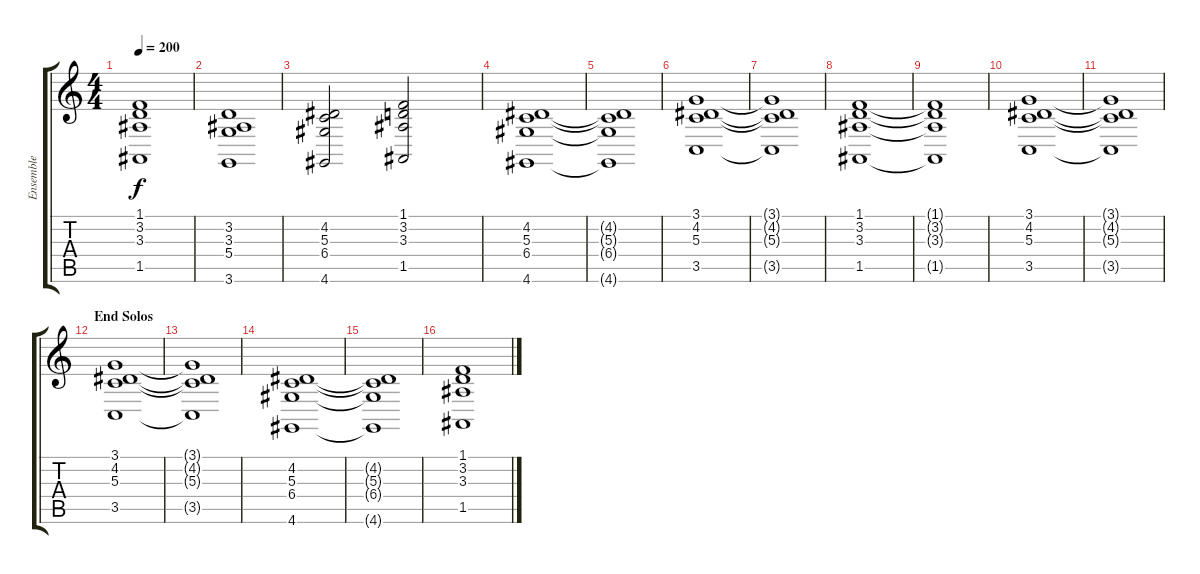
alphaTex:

\track ("Ensemble" "Ensemble") {instrument stringensemble1}
\staff {score tabs}
\tuning (E4 B3 G3 D3 A2 E2) {hide}
\ts (4 4)
\tempo 200
\clef g2
\ks c
(1.1{t} 3.2{t} 3.3{t} 1.5{t}).1{dy f} |
(3.2 3.3 5.4 3.6).1 |
(4.2 5.3 6.4 4.6).2 (1.1 3.2 3.3 1.5).2 |
\section ("" "")
(4.2 5.3 6.4 4.6).1 |
(4.2{t} 5.3{t} 6.4{t} 4.6{t}).1 |
(3.1 4.2 5.3 3.5).1 |
(3.1{t} 4.2{t} 5.3{t} 3.5{t}).1 |
(1.1 3.2 3.3 1.5).1 |
(1.1{t} 3.2{t} 3.3{t} 1.5{t}).1 |
(3.1 4.2 5.3 3.5).1 |
(3.1{t} 4.2{t} 5.3{t} 3.5{t}).1 |
\section ("" "End Solos")
(3.1 4.2 5.3 3.5).1 |
(3.1{t} 4.2{t} 5.3{t} 3.5{t}).1 |
(4.2 5.3 6.4 4.6).1 |
(4.2{t} 5.3{t} 6.4{t} 4.6{t}).1 |
(1.1 3.2 3.3 1.5).1
